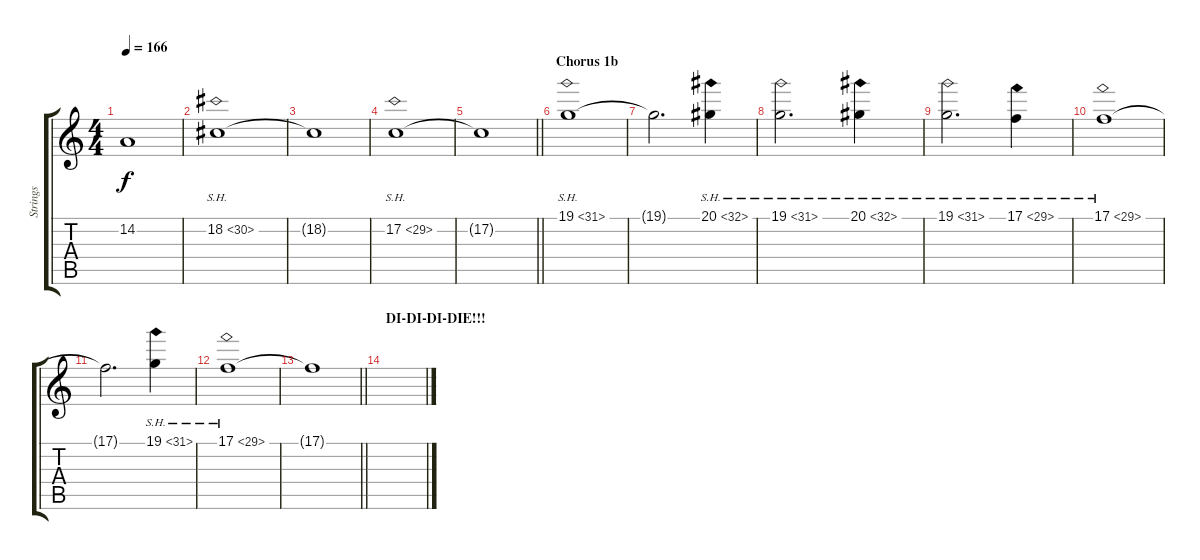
\track ("Strings" "Strings") {instrument stringensemble1}
\staff {score tabs}
\tuning (C4 G3 Eb3 Bb2 F2 C2) {hide}
\ts (4 4)
\tempo 166
\clef g2
\ks c
14.2{t}.1{dy f} |
18.2{sh 12}.1 |
18.2{t}.1 |
17.2{sh 12}.1 |
\barLineRight lightlight
17.2{t}.1 |
\section ("" "Chorus 1b")
19.1{sh 12}.1 |
19.1{t}.2{d} 20.1{sh 12}.4 |
19.1{sh 12}.2{d} 20.1{sh 12}.4 |
19.1{sh 12}.2{d} 17.1{sh 12}.4 |
17.1{sh 12}.1 |
17.1{t}.2{d} 19.1{sh 12}.4 |
17.1{sh 12}.1 |
\barLineRight lightlight
17.1{t}.1 |
\section ("" "DI-DI-DI-DIE!!!")
